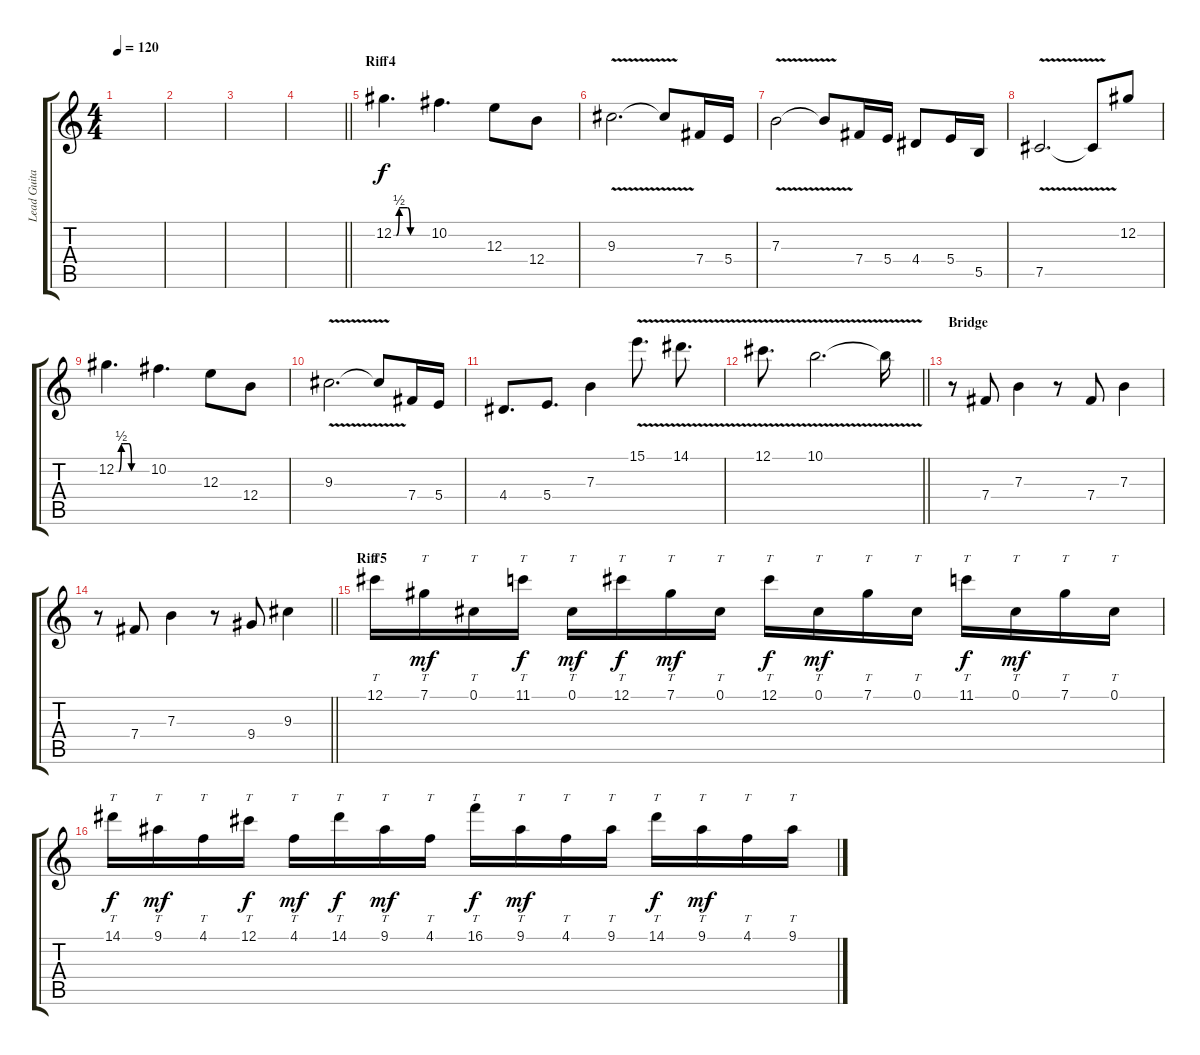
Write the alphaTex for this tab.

\track ("Lead Guitar 2" "Lead Guita") {instrument overdrivenguitar}
\staff {score tabs}
\tuning (Db4 Ab3 E3 B2 Gb2 Db2) {hide}
\ts (4 4)
\tempo 120
\clef g2
\ks c
|
|
|
\barLineRight lightlight
|
\section ("" "Riff4")
12.2{be (custom 0 0 5 0 10 2 15 2 25 2 30 0 60 0)}.4{d} 10.2.4{d} 12.3.8 12.4.8 |
9.3{v}.2{d} 9.3{t}.8 7.4.16 5.4.16 |
7.3{v}.2 7.3{t}.8 7.4.16 5.4.16 4.4.8 5.4.16 5.5.16 |
7.5{v}.2{d} 7.5{t}.8 12.2.8 |
12.2{be (custom 0 0 5 0 10 2 15 2 25 2 30 0 60 0)}.4{d} 10.2.4{d} 12.3.8 12.4.8 |
9.3{v}.2{d} 9.3{t}.8 7.4.16 5.4.16 |
4.4.8{d} 5.4.8{d} 7.3.4 15.1{v}.8{d} 14.1{v}.8{d} |
\barLineRight lightlight
12.1{v}.8{d} 10.1{v}.2{d} 10.1{t}.16 |
\section ("" "Bridge")
r.8 7.4.8 7.3.4 r.8 7.4.8 7.3.4 |
\barLineRight lightlight
r.8 7.4.8 7.3.4 r.8 9.4.8 9.3.4 |
\section ("" "Riff5")
12.1.16{tt volume 12} 7.1.16{tt dy mf} 0.1.16{tt} 11.1.16{tt dy f} 0.1.16{tt dy mf} 12.1.16{tt dy f} 7.1.16{tt dy mf} 0.1.16{tt} 12.1.16{tt dy f} 0.1.16{tt dy mf} 7.1.16{tt} 0.1.16{tt} 11.1.16{tt dy f} 0.1.16{tt dy mf} 7.1.16{tt} 0.1.16{tt} |
14.1.16{tt dy f} 9.1.16{tt dy mf} 4.1.16{tt} 12.1.16{tt dy f} 4.1.16{tt dy mf} 14.1.16{tt dy f} 9.1.16{tt dy mf} 4.1.16{tt} 16.1.16{tt dy f} 9.1.16{tt dy mf} 4.1.16{tt} 9.1.16{tt} 14.1.16{tt dy f} 9.1.16{tt dy mf} 4.1.16{tt} 9.1.16{tt}
